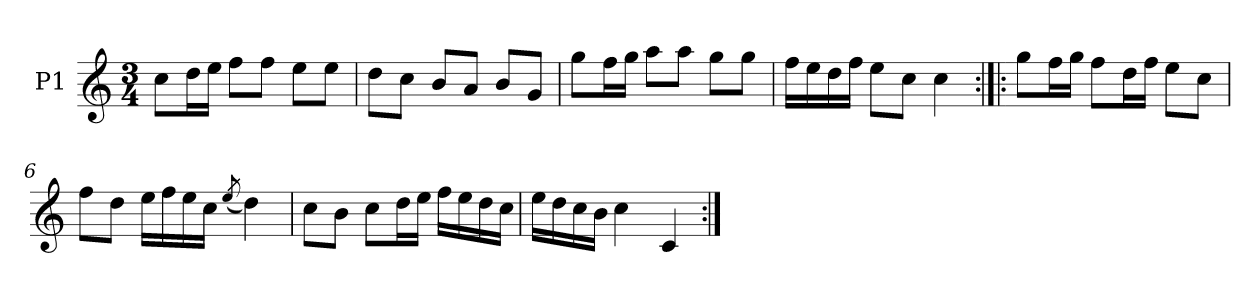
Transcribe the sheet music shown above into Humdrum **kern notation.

**kern
*part1
*staff1
*I"P1
*clefG2
*k[]
*M3/4
=1
8cc\L
16dd\L
16ee\JJ
8ff\L
8ff\J
8ee\L
8ee\J
=2
8dd\L
8cc\J
8b/L
8a/J
8b/L
8g/J
=3
8gg\L
16ff\L
16gg\JJ
8aa\L
8aa\J
8gg\L
8gg\J
=4
16ff\LL
16ee\
16dd\
16ff\JJ
8ee\L
8cc\J
4cc\
!!LO:LB:g=z
=5:|!|:
8gg\L
16ff\L
16gg\JJ
8ff\L
16dd\L
16ff\JJ
8ee\L
8cc\J
=6
8ff\L
8dd\J
16ee\LL
16ff\
16ee\
16cc\JJ
(<8qee/
4dd\)
=7
8cc\L
8b\J
8cc\L
16dd\L
16ee\JJ
16ff\LL
16ee\
16dd\
16cc\JJ
=8
16ee\LL
16dd\
16cc\
16b\JJ
4cc\
4c/
=:|!
*-
